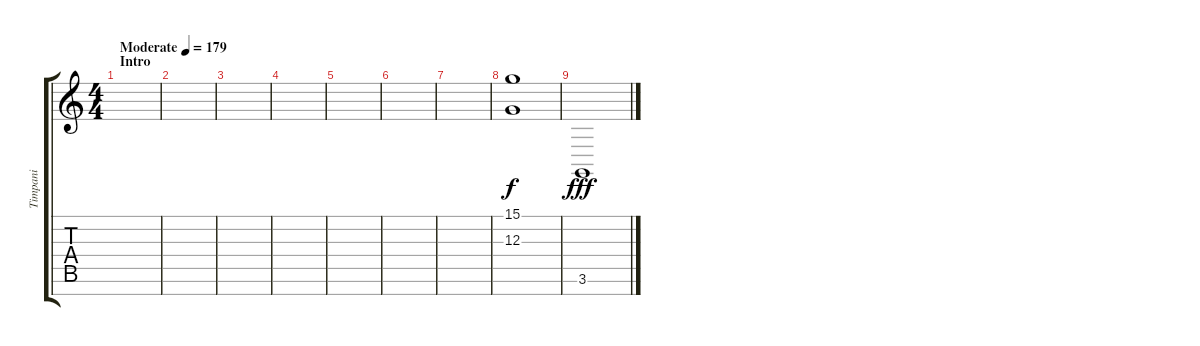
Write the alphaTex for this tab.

\track ("Timpani" "Timpani") {instrument timpani}
\staff {score tabs}
\tuning (E4 B3 G3 D3 A2 E2 B1) {hide}
\ts (4 4)
\section ("" "Intro")
\tempo (179 "Moderate")
\clef g2
\ks c
|
|
|
|
|
|
|
(15.1 12.3).1{instrument reversecymbal} |
3.6.1{dy fff instrument timpani}
